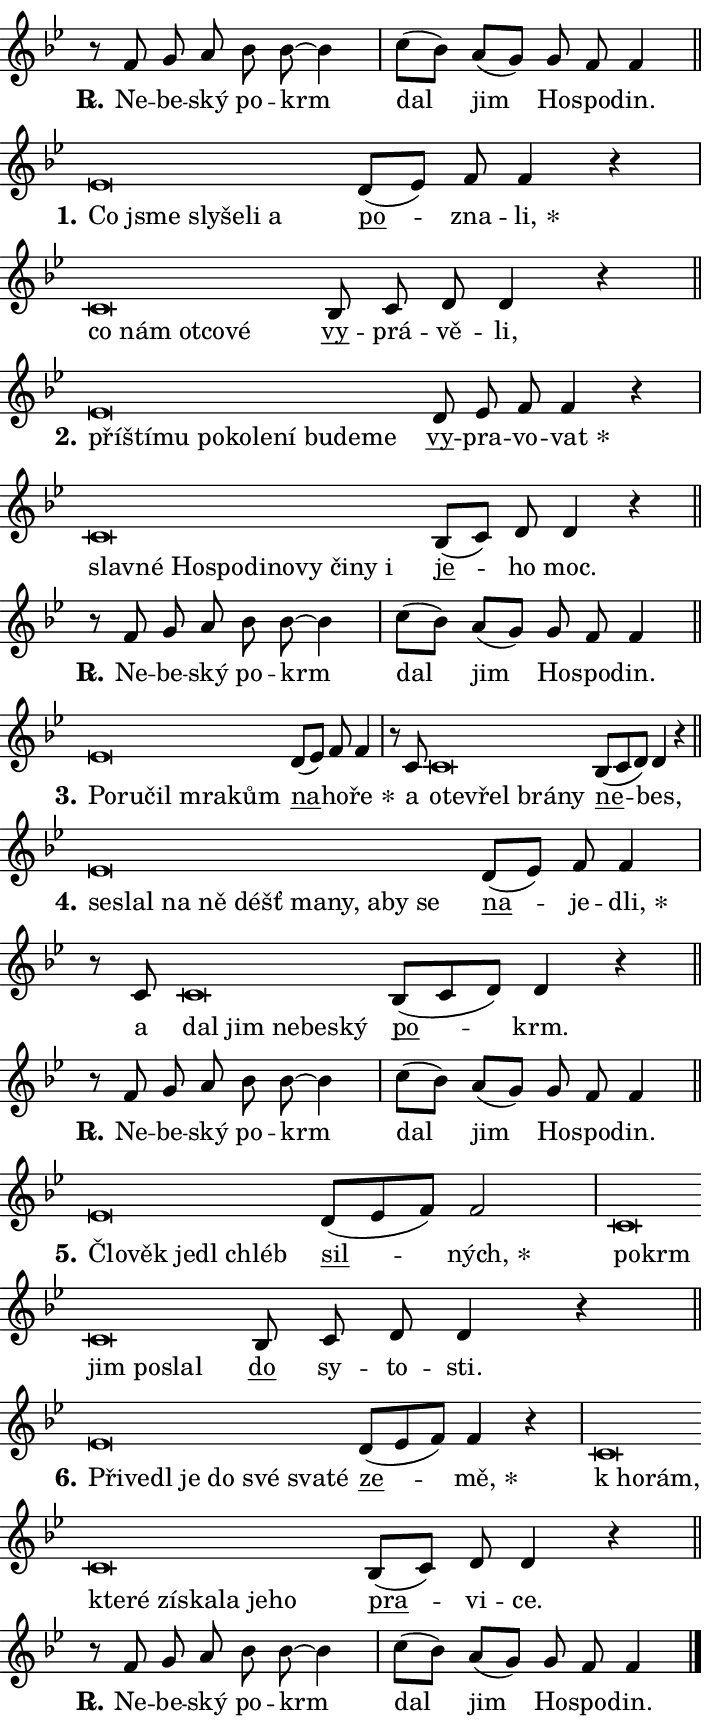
\version "2.24.0"
\header { tagline = "" }
\paper {
  indent = 0\cm
  top-margin = 0\cm
  right-margin = 0.13\cm % to fit lyric hyphens
  bottom-margin = 0\cm
  left-margin = 0\cm
  paper-width = 12\cm
  page-breaking = #ly:one-page-breaking
  system-system-spacing.basic-distance = #11
  score-system-spacing.basic-distance = #11
  ragged-last = ##f
}


%% Author: Thomas Morley
%% https://lists.gnu.org/archive/html/lilypond-user/2020-05/msg00002.html
#(define (line-position grob)
"Returns position of @var[grob} in current system:
   @code{'start}, if at first time-step
   @code{'end}, if at last time-step
   @code{'middle} otherwise
"
  (let* ((col (ly:item-get-column grob))
         (ln (ly:grob-object col 'left-neighbor))
         (rn (ly:grob-object col 'right-neighbor))
         (col-to-check-left (if (ly:grob? ln) ln col))
         (col-to-check-right (if (ly:grob? rn) rn col))
         (break-dir-left
           (and
             (ly:grob-property col-to-check-left 'non-musical #f)
             (ly:item-break-dir col-to-check-left)))
         (break-dir-right
           (and
             (ly:grob-property col-to-check-right 'non-musical #f)
             (ly:item-break-dir col-to-check-right))))
        (cond ((eqv? 1 break-dir-left) 'start)
              ((eqv? -1 break-dir-right) 'end)
              (else 'middle))))

#(define (tranparent-at-line-position vctor)
  (lambda (grob)
  "Relying on @code{line-position} select the relevant enry from @var{vctor}.
Used to determine transparency,"
    (case (line-position grob)
      ((end) (not (vector-ref vctor 0)))
      ((middle) (not (vector-ref vctor 1)))
      ((start) (not (vector-ref vctor 2))))))

noteHeadBreakVisibility =
#(define-music-function (break-visibility)(vector?)
"Makes @code{NoteHead}s transparent relying on @var{break-visibility}"
#{
  \override NoteHead.transparent =
    #(tranparent-at-line-position break-visibility)
#})

#(define delete-ledgers-for-transparent-note-heads
  (lambda (grob)
    "Reads whether a @code{NoteHead} is transparent.
If so this @code{NoteHead} is removed from @code{'note-heads} from
@var{grob}, which is supposed to be @code{LedgerLineSpanner}.
As a result ledgers are not printed for this @code{NoteHead}"
    (let* ((nhds-array (ly:grob-object grob 'note-heads))
           (nhds-list
             (if (ly:grob-array? nhds-array)
                 (ly:grob-array->list nhds-array)
                 '()))
           ;; Relies on the transparent-property being done before
           ;; Staff.LedgerLineSpanner.after-line-breaking is executed.
           ;; This is fragile ...
           (to-keep
             (remove
               (lambda (nhd)
                 (ly:grob-property nhd 'transparent #f))
               nhds-list)))
      ;; TODO find a better method to iterate over grob-arrays, similiar
      ;; to filter/remove etc for lists
      ;; For now rebuilt from scratch
      (set! (ly:grob-object grob 'note-heads)  '())
      (for-each
        (lambda (nhd)
          (ly:pointer-group-interface::add-grob grob 'note-heads nhd))
        to-keep))))

squashNotes = {
  \override NoteHead.X-extent = #'(-0.2 . 0.2)
  \override NoteHead.Y-extent = #'(-0.75 . 0)
  \override NoteHead.stencil =
    #(lambda (grob)
       (let ((pos (ly:grob-property grob 'staff-position)))
         (begin
           (if (< pos -7) (display "ERROR: Lower brevis then expected\n") (display ""))
           (if (<= pos -6) ly:text-interface::print ly:note-head::print))))
}
unSquashNotes = {
  \revert NoteHead.X-extent
  \revert NoteHead.Y-extent
  \revert NoteHead.stencil
}

hideNotes = \noteHeadBreakVisibility #begin-of-line-visible
unHideNotes = \noteHeadBreakVisibility #all-visible

% work-around for resetting accidentals
% https://lilypond.org/doc/v2.23/Documentation/notation/displaying-rhythms#unmetered-music
cadenzaMeasure = {
  \cadenzaOff
  \partial 1024 s1024
  \cadenzaOn
}

#(define-markup-command (accent layout props text) (markup?)
  "Underline accented syllable"
  (interpret-markup layout props
    #{\markup \override #'(offset . 4.3) \underline { #text }#}))

responsum = \markup \concat {
  "R" \hspace #-1.05 \path #0.1 #'((moveto 0 0.07) (lineto 0.9 0.8)) \hspace #0.05 "."
}

spaceSize = #0.6828661417322834 % exact space size for TeX Gyre Schola

\layout {
  \context {
    \Staff
    \remove "Time_signature_engraver"
    \override LedgerLineSpanner.after-line-breaking = #delete-ledgers-for-transparent-note-heads
  }
  \context {
    \Lyrics {
      \override LyricSpace.minimum-distance = \spaceSize
      \override LyricText.font-name = #"TeX Gyre Schola"
      \override LyricText.font-size = 1
      \override StanzaNumber.font-name = #"TeX Gyre Schola Bold"
      \override StanzaNumber.font-size = 1
    }
  }
  \context {
    \Score 
    \override NoteHead.text =
      #(lambda (grob) 
        (let ((pos (ly:grob-property grob 'staff-position)))
          #{\markup {
            \combine
              \halign #-0.55 \raise #(if (= pos -6) 0 0.5) \override #'(thickness . 2) \draw-line #'(3.2 . 0)
              \musicglyph "noteheads.sM1"
          }#}))
  }
}

% magnetic-lyrics.ily
%
%   written by
%     Jean Abou Samra <jean@abou-samra.fr>
%     Werner Lemberg <wl@gnu.org>
%
%   adapted by
%     Jiri Hon <jiri.hon@gmail.com>
%
% Version 2022-Apr-15

% https://www.mail-archive.com/lilypond-user@gnu.org/msg149350.html

#(define (Left_hyphen_pointer_engraver context)
   "Collect syllable-hyphen-syllable occurrences in lyrics and store
them in properties.  This engraver only looks to the left.  For
example, if the lyrics input is @code{foo -- bar}, it does the
following.

@itemize @bullet
@item
Set the @code{text} property of the @code{LyricHyphen} grob between
@q{foo} and @q{bar} to @code{foo}.

@item
Set the @code{left-hyphen} property of the @code{LyricText} grob with
text @q{foo} to the @code{LyricHyphen} grob between @q{foo} and
@q{bar}.
@end itemize

Use this auxiliary engraver in combination with the
@code{lyric-@/text::@/apply-@/magnetic-@/offset!} hook."
   (let ((hyphen #f)
         (text #f))
     (make-engraver
      (acknowledgers
       ((lyric-syllable-interface engraver grob source-engraver)
        (set! text grob)))
      (end-acknowledgers
       ((lyric-hyphen-interface engraver grob source-engraver)
        ;(when (not (grob::has-interface grob 'lyric-space-interface))
          (set! hyphen grob)));)
      ((stop-translation-timestep engraver)
       (when (and text hyphen)
         (ly:grob-set-object! text 'left-hyphen hyphen))
       (set! text #f)
       (set! hyphen #f)))))

#(define (lyric-text::apply-magnetic-offset! grob)
   "If the space between two syllables is less than the value in
property @code{LyricText@/.details@/.squash-threshold}, move the right
syllable to the left so that it gets concatenated with the left
syllable.

Use this function as a hook for
@code{LyricText@/.after-@/line-@/breaking} if the
@code{Left_@/hyphen_@/pointer_@/engraver} is active."
   (let ((hyphen (ly:grob-object grob 'left-hyphen #f)))
     (when hyphen
       (let ((left-text (ly:spanner-bound hyphen LEFT)))
         (when (grob::has-interface left-text 'lyric-syllable-interface)
           (let* ((common (ly:grob-common-refpoint grob left-text X))
                  (this-x-ext (ly:grob-extent grob common X))
                  (left-x-ext
                   (begin
                     ;; Trigger magnetism for left-text.
                     (ly:grob-property left-text 'after-line-breaking)
                     (ly:grob-extent left-text common X)))
                  ;; `delta` is the gap width between two syllables.
                  (delta (- (interval-start this-x-ext)
                            (interval-end left-x-ext)))
                  (details (ly:grob-property grob 'details))
                  (threshold (assoc-get 'squash-threshold details 0.2)))
             (when (< delta threshold)
               (let* (;; We have to manipulate the input text so that
                      ;; ligatures crossing syllable boundaries are not
                      ;; disabled.  For languages based on the Latin
                      ;; script this is essentially a beautification.
                      ;; However, for non-Western scripts it can be a
                      ;; necessity.
                      (lt (ly:grob-property left-text 'text))
                      (rt (ly:grob-property grob 'text))
                      (is-space (grob::has-interface hyphen 'lyric-space-interface))
                      (space (if is-space " " ""))
                      (extra-delta (if is-space spaceSize 0))
                      ;; Append new syllable.
                      (ltrt-space (if (and (string? lt) (string? rt))
                                (string-append lt space rt)
                                (make-concat-markup (list lt space rt))))
                      ;; Right-align `ltrt` to the right side.
                      (ltrt-space-markup (grob-interpret-markup
                               grob
                               (make-translate-markup
                                (cons (interval-length this-x-ext) 0)
                                (make-right-align-markup ltrt-space)))))
                 (begin
                   ;; Don't print `left-text`.
                   (ly:grob-set-property! left-text 'stencil #f)
                   ;; Set text and stencil (which holds all collected
                   ;; syllables so far) and shift it to the left.
                   (ly:grob-set-property! grob 'text ltrt-space)
                   (ly:grob-set-property! grob 'stencil ltrt-space-markup)
                   (ly:grob-translate-axis! grob (- (- delta extra-delta)) X))))))))))


#(define (lyric-hyphen::displace-bounds-first grob)
   ;; Make very sure this callback isn't triggered too early.
   (let ((left (ly:spanner-bound grob LEFT))
         (right (ly:spanner-bound grob RIGHT)))
     (ly:grob-property left 'after-line-breaking)
     (ly:grob-property right 'after-line-breaking)
     (ly:lyric-hyphen::print grob)))

squashThreshold = #0.4

\layout {
  \context {
    \Lyrics
    \consists #Left_hyphen_pointer_engraver
    \override LyricText.after-line-breaking =
      #lyric-text::apply-magnetic-offset!
    \override LyricHyphen.stencil = #lyric-hyphen::displace-bounds-first
    \override LyricText.details.squash-threshold = \squashThreshold
    \override LyricHyphen.minimum-distance = 0
    \override LyricHyphen.minimum-length = \squashThreshold
  }
}

squashText = \override LyricText.details.squash-threshold = 9999
unSquashText = \override LyricText.details.squash-threshold = \squashThreshold

leftText = \override LyricText.self-alignment-X = #LEFT
unLeftText = \revert LyricText.self-alignment-X

starOffset = #(lambda (grob) 
                (let ((x_offset (ly:self-alignment-interface::aligned-on-x-parent grob)))
                  (if (= x_offset 0) 0 (+ x_offset 1.2))))

star = #(define-music-function (syllable)(string?)
"Append star separator at the end of a syllable"
#{
  \once \override LyricText.X-offset = #starOffset
  \lyricmode { \markup {
    #syllable
    \override #'((font-name . "TeX Gyre Schola Bold")) \hspace #0.2 \lower #0.65 \larger "*"
  } }
#})

starAccent = #(define-music-function (syllable)(string?)
"Append star separator at the end of a syllable and make accent"
#{
  \once \override LyricText.X-offset = #starOffset
  \lyricmode { \markup {
    \accent #syllable
    \override #'((font-name . "TeX Gyre Schola Bold")) \hspace #0.2 \lower #0.65 \larger "*"
  } }
#})

breath = #(define-music-function (syllable)(string?)
"Append breathing indicator at the end of a syllable"
#{
  \lyricmode { \markup { #syllable "+" } }
#})

optionalBreath = #(define-music-function (syllable)(string?)
"Append optional breathing indicator at the end of a syllable"
#{
  \lyricmode { \markup { #syllable "(+)" } }
#})


\score {
    <<
        \new Voice = "melody" { \cadenzaOn \key bes \major \relative { r8 f' g a bes bes~ bes4 \cadenzaMeasure \bar "|" c8[( bes)] a[( g)] g f f4 \cadenzaMeasure \bar "||" \break } }
        \new Lyrics \lyricsto "melody" { \lyricmode { \set stanza = \responsum
Ne -- be -- ský po -- krm dal jim Ho -- spo -- din. } }
    >>
    \layout {}
}

\score {
    <<
        \new Voice = "melody" { \cadenzaOn \key bes \major \relative { \squashNotes es'\breve*1/16 \hideNotes \breve*1/16 \bar "" \breve*1/16 \bar "" \breve*1/16 \bar "" \breve*1/16 \breve*1/16 \bar "" \unHideNotes \unSquashNotes \bar "" d8[( es)] f f4 r \cadenzaMeasure \bar "|" \squashNotes c\breve*1/16 \hideNotes \breve*1/16 \bar "" \breve*1/16 \bar "" \breve*1/16 \breve*1/16 \bar "" \unHideNotes \unSquashNotes \bar "" bes8 c d d4 r \cadenzaMeasure \bar "||" \break } }
        \new Lyrics \lyricsto "melody" { \lyricmode { \set stanza = "1."
\leftText Co \squashText jsme sly -- še -- li a \unLeftText \unSquashText \markup \accent po -- zna -- \star li, \leftText co \squashText nám ot -- co -- vé \unLeftText \unSquashText \markup \accent vy -- prá -- vě -- li, } }
    >>
    \layout {}
}

\score {
    <<
        \new Voice = "melody" { \cadenzaOn \key bes \major \relative { \squashNotes es'\breve*1/16 \hideNotes \breve*1/16 \bar "" \breve*1/16 \bar "" \breve*1/16 \bar "" \breve*1/16 \bar "" \breve*1/16 \bar "" \breve*1/16 \bar "" \breve*1/16 \bar "" \breve*1/16 \breve*1/16 \bar "" \unHideNotes \unSquashNotes \bar "" d8 es f f4 r \cadenzaMeasure \bar "|" \squashNotes c\breve*1/16 \hideNotes \breve*1/16 \bar "" \breve*1/16 \bar "" \breve*1/16 \bar "" \breve*1/16 \bar "" \breve*1/16 \bar "" \breve*1/16 \bar "" \breve*1/16 \bar "" \breve*1/16 \breve*1/16 \bar "" \unHideNotes \unSquashNotes \bar "" bes8[( c)] d d4 r \cadenzaMeasure \bar "||" \break } }
        \new Lyrics \lyricsto "melody" { \lyricmode { \set stanza = "2."
\leftText pří -- \squashText ští -- mu po -- ko -- le -- ní bu -- de -- me \unLeftText \unSquashText \markup \accent vy -- pra -- vo -- \star vat \leftText slav -- \squashText né Ho -- spo -- di -- no -- vy či -- ny i \unLeftText \unSquashText \markup \accent je -- ho moc. } }
    >>
    \layout {}
}

\score {
    <<
        \new Voice = "melody" { \cadenzaOn \key bes \major \relative { r8 f' g a bes bes~ bes4 \cadenzaMeasure \bar "|" c8[( bes)] a[( g)] g f f4 \cadenzaMeasure \bar "||" \break } }
        \new Lyrics \lyricsto "melody" { \lyricmode { \set stanza = \responsum
Ne -- be -- ský po -- krm dal jim Ho -- spo -- din. } }
    >>
    \layout {}
}

\score {
    <<
        \new Voice = "melody" { \cadenzaOn \key bes \major \relative { \squashNotes es'\breve*1/16 \hideNotes \breve*1/16 \bar "" \breve*1/16 \bar "" \breve*1/16 \breve*1/16 \bar "" \unHideNotes \unSquashNotes \bar "" d8[( es)] f f4 \cadenzaMeasure \bar "|" r8 c8 \squashNotes c\breve*1/16 \hideNotes \breve*1/16 \bar "" \breve*1/16 \bar "" \breve*1/16 \breve*1/16 \bar "" \unHideNotes \unSquashNotes \bar "" bes8[( c d)] d4 r \cadenzaMeasure \bar "||" \break } }
        \new Lyrics \lyricsto "melody" { \lyricmode { \set stanza = "3."
\leftText Po -- \squashText ru -- čil mra -- kům \unLeftText \unSquashText \markup \accent na -- ho -- \star ře a \leftText o -- \squashText te -- vřel brá -- ny \unLeftText \unSquashText \markup \accent ne -- bes, } }
    >>
    \layout {}
}

\score {
    <<
        \new Voice = "melody" { \cadenzaOn \key bes \major \relative { \squashNotes es'\breve*1/16 \hideNotes \breve*1/16 \bar "" \breve*1/16 \bar "" \breve*1/16 \bar "" \breve*1/16 \bar "" \breve*1/16 \bar "" \breve*1/16 \bar "" \breve*1/16 \bar "" \breve*1/16 \breve*1/16 \bar "" \unHideNotes \unSquashNotes \bar "" d8[( es)] f f4 \cadenzaMeasure \bar "|" r8 c8 \squashNotes c\breve*1/16 \hideNotes \breve*1/16 \bar "" \breve*1/16 \bar "" \breve*1/16 \breve*1/16 \bar "" \unHideNotes \unSquashNotes \bar "" bes8[( c d)] d4 r \cadenzaMeasure \bar "||" \break } }
        \new Lyrics \lyricsto "melody" { \lyricmode { \set stanza = "4."
\leftText se -- \squashText slal na ně déšť ma -- ny, a -- by se \unLeftText \unSquashText \markup \accent na -- je -- \star dli, a \leftText dal \squashText jim ne -- be -- ský \unLeftText \unSquashText \markup \accent po -- krm. } }
    >>
    \layout {}
}

\score {
    <<
        \new Voice = "melody" { \cadenzaOn \key bes \major \relative { r8 f' g a bes bes~ bes4 \cadenzaMeasure \bar "|" c8[( bes)] a[( g)] g f f4 \cadenzaMeasure \bar "||" \break } }
        \new Lyrics \lyricsto "melody" { \lyricmode { \set stanza = \responsum
Ne -- be -- ský po -- krm dal jim Ho -- spo -- din. } }
    >>
    \layout {}
}

\score {
    <<
        \new Voice = "melody" { \cadenzaOn \key bes \major \relative { \squashNotes es'\breve*1/16 \hideNotes \breve*1/16 \bar "" \breve*1/16 \bar "" \breve*1/16 \breve*1/16 \bar "" \unHideNotes \unSquashNotes \bar "" d8[( es f)] f2 \cadenzaMeasure \bar "|" \squashNotes c\breve*1/16 \hideNotes \breve*1/16 \bar "" \breve*1/16 \bar "" \breve*1/16 \breve*1/16 \bar "" \unHideNotes \unSquashNotes \bar "" bes8 c d d4 r \cadenzaMeasure \bar "||" \break } }
        \new Lyrics \lyricsto "melody" { \lyricmode { \set stanza = "5."
\leftText Člo -- \squashText věk je -- dl chléb \unLeftText \unSquashText \markup \accent sil -- \star ných, \leftText po -- \squashText krm jim po -- slal \unLeftText \unSquashText \markup \accent do sy -- to -- sti. } }
    >>
    \layout {}
}

\score {
    <<
        \new Voice = "melody" { \cadenzaOn \key bes \major \relative { \squashNotes es'\breve*1/16 \hideNotes \breve*1/16 \bar "" \breve*1/16 \bar "" \breve*1/16 \bar "" \breve*1/16 \bar "" \breve*1/16 \bar "" \breve*1/16 \breve*1/16 \bar "" \unHideNotes \unSquashNotes \bar "" d8[( es f)] f4 r \cadenzaMeasure \bar "|" \squashNotes c\breve*1/16 \hideNotes \breve*1/16 \bar "" \breve*1/16 \bar "" \breve*1/16 \bar "" \breve*1/16 \bar "" \breve*1/16 \bar "" \breve*1/16 \bar "" \breve*1/16 \breve*1/16 \bar "" \unHideNotes \unSquashNotes \bar "" bes8[( c)] d d4 r \cadenzaMeasure \bar "||" \break } }
        \new Lyrics \lyricsto "melody" { \lyricmode { \set stanza = "6."
\leftText Při -- \squashText ve -- dl je do své sva -- té \unLeftText \unSquashText \markup \accent ze -- \star mě, \leftText "k ho" -- \squashText rám, kte -- ré zí -- ska -- la je -- ho \unLeftText \unSquashText \markup \accent pra -- vi -- ce. } }
    >>
    \layout {}
}

\score {
    <<
        \new Voice = "melody" { \cadenzaOn \key bes \major \relative { r8 f' g a bes bes~ bes4 \cadenzaMeasure \bar "|" c8[( bes)] a[( g)] g f f4 \cadenzaMeasure \bar "||" \break } \bar "|." }
        \new Lyrics \lyricsto "melody" { \lyricmode { \set stanza = \responsum
Ne -- be -- ský po -- krm dal jim Ho -- spo -- din. } }
    >>
    \layout {}
}
